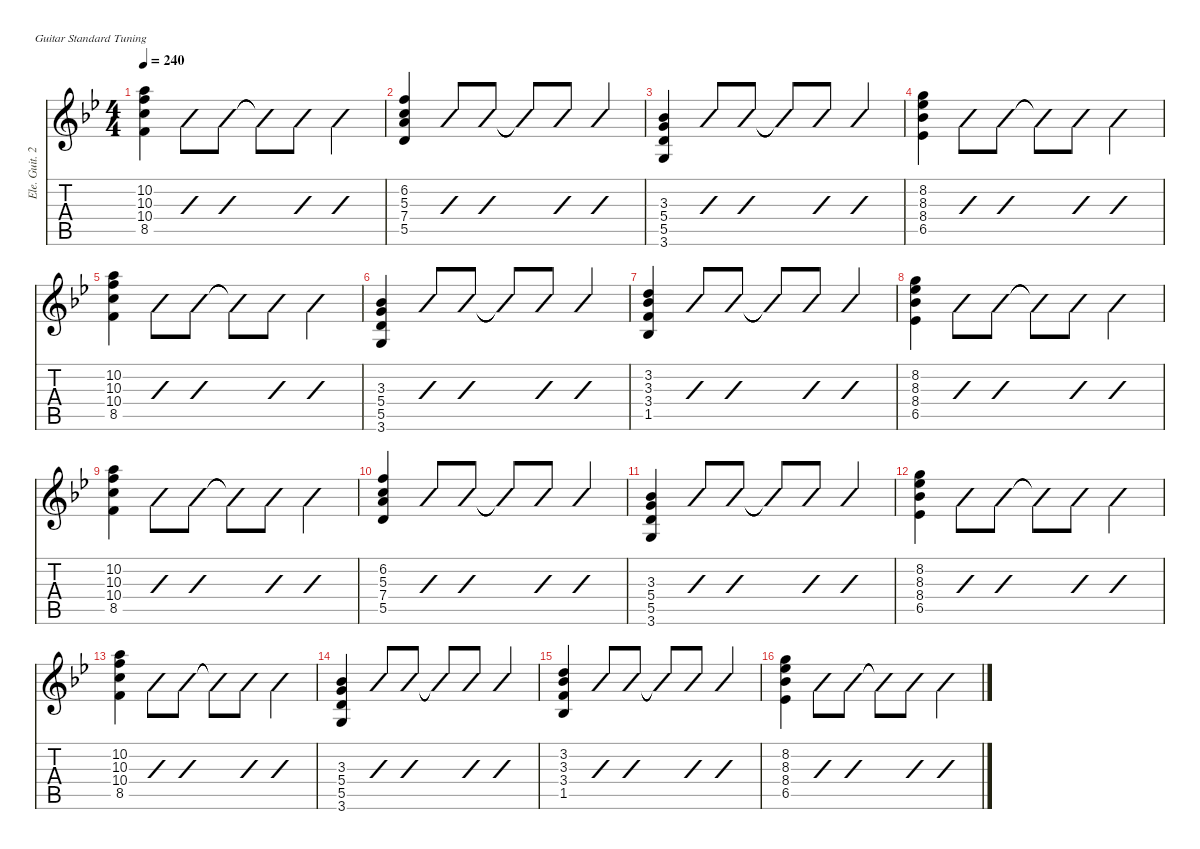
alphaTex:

\defaultSystemsLayout 4
\hideDynamics
\bracketExtendMode nobrackets
\otherSystemsTrackNameOrientation horizontal
\track ("Ele. Guit. 2" "Ele. Guit. 2") {defaultSystemsLayout 4 instrument distortionguitar}
\staff {score tabs}
\tuning (E4 B3 G3 D3 A2 E2)
\ts (4 4)
\tempo 240
\clef g2
\scale
0.945263
\ks bb
(8.5{acc forcenatural} 10.4{acc forcenatural} 10.3{acc forcenatural} 10.2{acc forcenatural}).4{dy f beam Down} (8.5{acc forcenatural} 10.4{acc forcenatural} 10.3{acc forcenatural} 10.2{acc forcenatural}).8{slashed beam Down} (8.5{acc forcenatural} 10.4{acc forcenatural} 10.3{acc forcenatural} 10.2{acc forcenatural}).8{slashed beam Down} (8.5{t acc forcenatural} 10.4{t acc forcenatural} 10.3{t acc forcenatural} 10.2{t acc forcenatural}).8{slashed beam Down} (8.5{acc forcenatural} 10.4{acc forcenatural} 10.3{acc forcenatural} 10.2{acc forcenatural}).8{slashed beam Down} (8.5{acc forcenatural} 10.4{acc forcenatural} 10.3{acc forcenatural} 10.2{acc forcenatural}).4{slashed beam Down} |
\scale
0.945263 (5.5{acc forcenatural} 7.4{acc forcenatural} 5.3{acc forcenatural} 6.2{acc forcenatural}).4{beam Up} (5.5{acc forcenatural} 7.4{acc forcenatural} 5.3{acc forcenatural} 6.2{acc forcenatural}).8{slashed beam Up} (5.5{acc forcenatural} 7.4{acc forcenatural} 5.3{acc forcenatural} 6.2{acc forcenatural}).8{slashed beam Up} (5.5{t acc forcenatural} 7.4{t acc forcenatural} 5.3{t acc forcenatural} 6.2{t acc forcenatural}).8{slashed beam Up} (5.5{acc forcenatural} 7.4{acc forcenatural} 5.3{acc forcenatural} 6.2{acc forcenatural}).8{slashed beam Up} (5.5{acc forcenatural} 7.4{acc forcenatural} 5.3{acc forcenatural} 6.2{acc forcenatural}).4{slashed beam Up} |
\scale
0.945263 (3.6{acc forcenatural} 5.5{acc forcenatural} 5.4{acc forcenatural} 3.3{acc b}).4{beam Up} (3.6{acc forcenatural} 5.5{acc forcenatural} 5.4{acc forcenatural} 3.3{acc b}).8{slashed beam Up} (3.6{acc forcenatural} 5.5{acc forcenatural} 5.4{acc forcenatural} 3.3{acc b}).8{slashed beam Up} (3.6{t acc forcenatural} 5.5{t acc forcenatural} 5.4{t acc forcenatural} 3.3{t acc b}).8{slashed beam Up} (3.6{acc forcenatural} 5.5{acc forcenatural} 5.4{acc forcenatural} 3.3{acc b}).8{slashed beam Up} (3.6{acc forcenatural} 5.5{acc forcenatural} 5.4{acc forcenatural} 3.3{acc b}).4{slashed beam Up} |
\scale
1.16421 (6.5{acc b} 8.4{acc b} 8.3{acc b} 8.2{acc forcenatural}).4{beam Down} (6.5{acc b} 8.4{acc b} 8.3{acc b} 8.2{acc forcenatural}).8{slashed beam Down} (6.5{acc b} 8.4{acc b} 8.3{acc b} 8.2{acc forcenatural}).8{slashed beam Down} (6.5{t acc b} 8.4{t acc b} 8.3{t acc b} 8.2{t acc forcenatural}).8{slashed beam Down} (6.5{acc b} 8.4{acc b} 8.3{acc b} 8.2{acc forcenatural}).8{slashed beam Down} (6.5{acc b} 8.4{acc b} 8.3{acc b} 8.2{acc forcenatural}).4{slashed beam Down} |
\scale
0.945263 (8.5{acc forcenatural} 10.4{acc forcenatural} 10.3{acc forcenatural} 10.2{acc forcenatural}).4{beam Down} (8.5{acc forcenatural} 10.4{acc forcenatural} 10.3{acc forcenatural} 10.2{acc forcenatural}).8{slashed beam Down} (8.5{acc forcenatural} 10.4{acc forcenatural} 10.3{acc forcenatural} 10.2{acc forcenatural}).8{slashed beam Down} (8.5{t acc forcenatural} 10.4{t acc forcenatural} 10.3{t acc forcenatural} 10.2{t acc forcenatural}).8{slashed beam Down} (8.5{acc forcenatural} 10.4{acc forcenatural} 10.3{acc forcenatural} 10.2{acc forcenatural}).8{slashed beam Down} (8.5{acc forcenatural} 10.4{acc forcenatural} 10.3{acc forcenatural} 10.2{acc forcenatural}).4{slashed beam Down} |
\scale
0.945263 (3.6{acc forcenatural} 5.5{acc forcenatural} 5.4{acc forcenatural} 3.3{acc b}).4{beam Up} (3.6{acc forcenatural} 5.5{acc forcenatural} 5.4{acc forcenatural} 3.3{acc b}).8{slashed beam Up} (3.6{acc forcenatural} 5.5{acc forcenatural} 5.4{acc forcenatural} 3.3{acc b}).8{slashed beam Up} (3.6{t acc forcenatural} 5.5{t acc forcenatural} 5.4{t acc forcenatural} 3.3{t acc b}).8{slashed beam Up} (3.6{acc forcenatural} 5.5{acc forcenatural} 5.4{acc forcenatural} 3.3{acc b}).8{slashed beam Up} (3.6{acc forcenatural} 5.5{acc forcenatural} 5.4{acc forcenatural} 3.3{acc b}).4{slashed beam Up} |
\scale
0.945263 (1.5{acc b} 3.4{acc forcenatural} 3.3{acc b} 3.2{acc forcenatural}).4{beam Up} (1.5{acc b} 3.4{acc forcenatural} 3.3{acc b} 3.2{acc forcenatural}).8{slashed beam Up} (1.5{acc b} 3.4{acc forcenatural} 3.3{acc b} 3.2{acc forcenatural}).8{slashed beam Up} (1.5{t acc b} 3.4{t acc forcenatural} 3.3{t acc b} 3.2{t acc forcenatural}).8{slashed beam Up} (1.5{acc b} 3.4{acc forcenatural} 3.3{acc b} 3.2{acc forcenatural}).8{slashed beam Up} (1.5{acc b} 3.4{acc forcenatural} 3.3{acc b} 3.2{acc forcenatural}).4{slashed beam Up} |
\scale
1.16421 (6.5{acc b} 8.4{acc b} 8.3{acc b} 8.2{acc forcenatural}).4{beam Down} (6.5{acc b} 8.4{acc b} 8.3{acc b} 8.2{acc forcenatural}).8{slashed beam Down} (6.5{acc b} 8.4{acc b} 8.3{acc b} 8.2{acc forcenatural}).8{slashed beam Down} (6.5{t acc b} 8.4{t acc b} 8.3{t acc b} 8.2{t acc forcenatural}).8{slashed beam Down} (6.5{acc b} 8.4{acc b} 8.3{acc b} 8.2{acc forcenatural}).8{slashed beam Down} (6.5{acc b} 8.4{acc b} 8.3{acc b} 8.2{acc forcenatural}).4{slashed beam Down} |
\scale
0.945263 (8.5{acc forcenatural} 10.4{acc forcenatural} 10.3{acc forcenatural} 10.2{acc forcenatural}).4{beam Down} (8.5{acc forcenatural} 10.4{acc forcenatural} 10.3{acc forcenatural} 10.2{acc forcenatural}).8{slashed beam Down} (8.5{acc forcenatural} 10.4{acc forcenatural} 10.3{acc forcenatural} 10.2{acc forcenatural}).8{slashed beam Down} (8.5{t acc forcenatural} 10.4{t acc forcenatural} 10.3{t acc forcenatural} 10.2{t acc forcenatural}).8{slashed beam Down} (8.5{acc forcenatural} 10.4{acc forcenatural} 10.3{acc forcenatural} 10.2{acc forcenatural}).8{slashed beam Down} (8.5{acc forcenatural} 10.4{acc forcenatural} 10.3{acc forcenatural} 10.2{acc forcenatural}).4{slashed beam Down} |
\scale
0.945263 (5.5{acc forcenatural} 7.4{acc forcenatural} 5.3{acc forcenatural} 6.2{acc forcenatural}).4{beam Up} (5.5{acc forcenatural} 7.4{acc forcenatural} 5.3{acc forcenatural} 6.2{acc forcenatural}).8{slashed beam Up} (5.5{acc forcenatural} 7.4{acc forcenatural} 5.3{acc forcenatural} 6.2{acc forcenatural}).8{slashed beam Up} (5.5{t acc forcenatural} 7.4{t acc forcenatural} 5.3{t acc forcenatural} 6.2{t acc forcenatural}).8{slashed beam Up} (5.5{acc forcenatural} 7.4{acc forcenatural} 5.3{acc forcenatural} 6.2{acc forcenatural}).8{slashed beam Up} (5.5{acc forcenatural} 7.4{acc forcenatural} 5.3{acc forcenatural} 6.2{acc forcenatural}).4{slashed beam Up} |
\scale
0.945263 (3.6{acc forcenatural} 5.5{acc forcenatural} 5.4{acc forcenatural} 3.3{acc b}).4{beam Up} (3.6{acc forcenatural} 5.5{acc forcenatural} 5.4{acc forcenatural} 3.3{acc b}).8{slashed beam Up} (3.6{acc forcenatural} 5.5{acc forcenatural} 5.4{acc forcenatural} 3.3{acc b}).8{slashed beam Up} (3.6{t acc forcenatural} 5.5{t acc forcenatural} 5.4{t acc forcenatural} 3.3{t acc b}).8{slashed beam Up} (3.6{acc forcenatural} 5.5{acc forcenatural} 5.4{acc forcenatural} 3.3{acc b}).8{slashed beam Up} (3.6{acc forcenatural} 5.5{acc forcenatural} 5.4{acc forcenatural} 3.3{acc b}).4{slashed beam Up} |
\scale
1.16421 (6.5{acc b} 8.4{acc b} 8.3{acc b} 8.2{acc forcenatural}).4{beam Down} (6.5{acc b} 8.4{acc b} 8.3{acc b} 8.2{acc forcenatural}).8{slashed beam Down} (6.5{acc b} 8.4{acc b} 8.3{acc b} 8.2{acc forcenatural}).8{slashed beam Down} (6.5{t acc b} 8.4{t acc b} 8.3{t acc b} 8.2{t acc forcenatural}).8{slashed beam Down} (6.5{acc b} 8.4{acc b} 8.3{acc b} 8.2{acc forcenatural}).8{slashed beam Down} (6.5{acc b} 8.4{acc b} 8.3{acc b} 8.2{acc forcenatural}).4{slashed beam Down} |
\scale
0.945263 (8.5{acc forcenatural} 10.4{acc forcenatural} 10.3{acc forcenatural} 10.2{acc forcenatural}).4{beam Down} (8.5{acc forcenatural} 10.4{acc forcenatural} 10.3{acc forcenatural} 10.2{acc forcenatural}).8{slashed beam Down} (8.5{acc forcenatural} 10.4{acc forcenatural} 10.3{acc forcenatural} 10.2{acc forcenatural}).8{slashed beam Down} (8.5{t acc forcenatural} 10.4{t acc forcenatural} 10.3{t acc forcenatural} 10.2{t acc forcenatural}).8{slashed beam Down} (8.5{acc forcenatural} 10.4{acc forcenatural} 10.3{acc forcenatural} 10.2{acc forcenatural}).8{slashed beam Down} (8.5{acc forcenatural} 10.4{acc forcenatural} 10.3{acc forcenatural} 10.2{acc forcenatural}).4{slashed beam Down} |
\scale
0.945263 (3.6{acc forcenatural} 5.5{acc forcenatural} 5.4{acc forcenatural} 3.3{acc b}).4{beam Up} (3.6{acc forcenatural} 5.5{acc forcenatural} 5.4{acc forcenatural} 3.3{acc b}).8{slashed beam Up} (3.6{acc forcenatural} 5.5{acc forcenatural} 5.4{acc forcenatural} 3.3{acc b}).8{slashed beam Up} (3.6{t acc forcenatural} 5.5{t acc forcenatural} 5.4{t acc forcenatural} 3.3{t acc b}).8{slashed beam Up} (3.6{acc forcenatural} 5.5{acc forcenatural} 5.4{acc forcenatural} 3.3{acc b}).8{slashed beam Up} (3.6{acc forcenatural} 5.5{acc forcenatural} 5.4{acc forcenatural} 3.3{acc b}).4{slashed beam Up} |
\scale
0.945263 (1.5{acc b} 3.4{acc forcenatural} 3.3{acc b} 3.2{acc forcenatural}).4{beam Up} (1.5{acc b} 3.4{acc forcenatural} 3.3{acc b} 3.2{acc forcenatural}).8{slashed beam Up} (1.5{acc b} 3.4{acc forcenatural} 3.3{acc b} 3.2{acc forcenatural}).8{slashed beam Up} (1.5{t acc b} 3.4{t acc forcenatural} 3.3{t acc b} 3.2{t acc forcenatural}).8{slashed beam Up} (1.5{acc b} 3.4{acc forcenatural} 3.3{acc b} 3.2{acc forcenatural}).8{slashed beam Up} (1.5{acc b} 3.4{acc forcenatural} 3.3{acc b} 3.2{acc forcenatural}).4{slashed beam Up} |
\scale
1.16421 (6.5{acc b} 8.4{acc b} 8.3{acc b} 8.2{acc forcenatural}).4{beam Down} (6.5{acc b} 8.4{acc b} 8.3{acc b} 8.2{acc forcenatural}).8{slashed beam Down} (6.5{acc b} 8.4{acc b} 8.3{acc b} 8.2{acc forcenatural}).8{slashed beam Down} (6.5{t acc b} 8.4{t acc b} 8.3{t acc b} 8.2{t acc forcenatural}).8{slashed beam Down} (6.5{acc b} 8.4{acc b} 8.3{acc b} 8.2{acc forcenatural}).8{slashed beam Down} (6.5{acc b} 8.4{acc b} 8.3{acc b} 8.2{acc forcenatural}).4{slashed beam Down}
